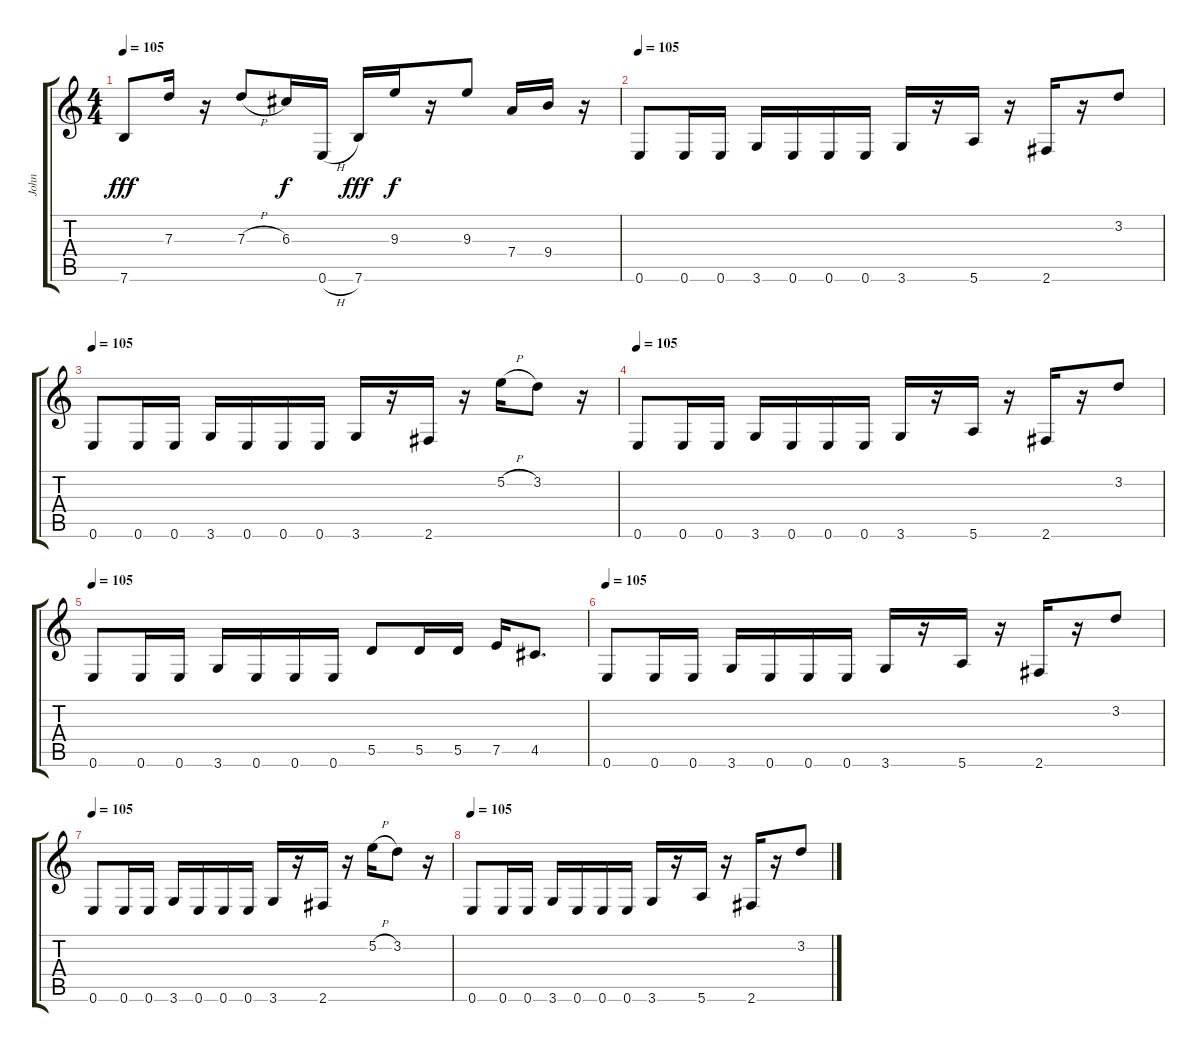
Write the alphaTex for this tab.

\track ("John" "John") {instrument distortionguitar}
\staff {score tabs}
\tuning (E4 B3 G3 D3 A2 E2) {hide}
\ts (4 4)
\tempo 105
\clef g2
\ks c
7.6.8{dy fff} 7.3.16 r.16 7.3{h}.8 6.3.16{dy f} 0.6{h}.16 7.6.16{dy fff} 9.3.16{dy f} r.16 9.3.8 7.4.16 9.4.16 r.16 |
\tempo 105
0.6.8 0.6.16 0.6.16 3.6.16 0.6.16 0.6.16 0.6.16 3.6.16 r.16 5.6.16 r.16 2.6.16 r.16 3.2.8 |
\tempo 105
0.6.8 0.6.16 0.6.16 3.6.16 0.6.16 0.6.16 0.6.16 3.6.16 r.16 2.6.16 r.16 5.2{h}.16 3.2.8 r.16 |
\tempo 105
0.6.8 0.6.16 0.6.16 3.6.16 0.6.16 0.6.16 0.6.16 3.6.16 r.16 5.6.16 r.16 2.6.16 r.16 3.2.8 |
\tempo 105
0.6.8 0.6.16 0.6.16 3.6.16 0.6.16 0.6.16 0.6.16 5.5.8 5.5.16 5.5.16 7.5.16 4.5.8{d} |
\tempo 105
0.6.8 0.6.16 0.6.16 3.6.16 0.6.16 0.6.16 0.6.16 3.6.16 r.16 5.6.16 r.16 2.6.16 r.16 3.2.8 |
\tempo 105
0.6.8 0.6.16 0.6.16 3.6.16 0.6.16 0.6.16 0.6.16 3.6.16 r.16 2.6.16 r.16 5.2{h}.16 3.2.8 r.16 |
\tempo 105
0.6.8 0.6.16 0.6.16 3.6.16 0.6.16 0.6.16 0.6.16 3.6.16 r.16 5.6.16 r.16 2.6.16 r.16 3.2.8
